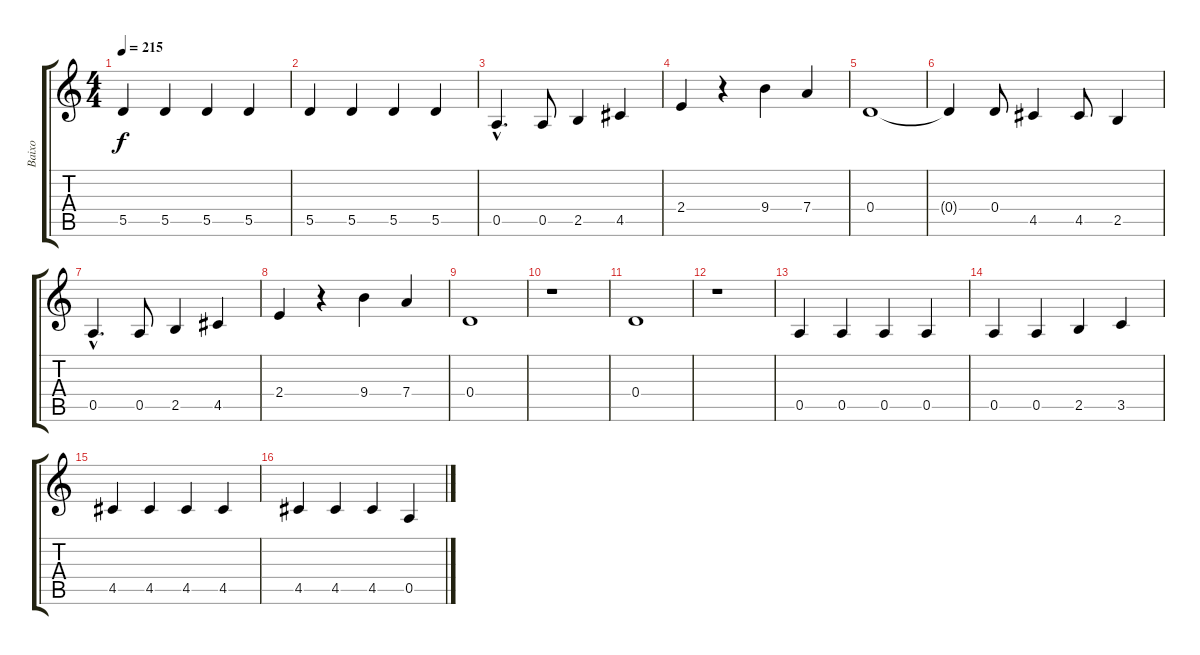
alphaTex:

\track ("Baixo" "Baixo") {instrument electricbassfinger}
\staff {score tabs}
\tuning (E4 B3 G3 D3 A2 E2) {hide}
\ts (4 4)
\tempo 215
\clef g2
\ks c
5.5.4{dy f} 5.5.4 5.5.4 5.5.4 |
5.5.4 5.5.4 5.5.4 5.5.4 |
0.5{hac}.4{d} 0.5.8 2.5.4 4.5.4 |
2.4.4 r.4 9.4.4 7.4.4 |
0.4.1 |
0.4{t}.4 0.4.8 4.5.4 4.5.8 2.5.4 |
0.5{hac}.4{d} 0.5.8 2.5.4 4.5.4 |
2.4.4 r.4 9.4.4 7.4.4 |
0.4.1 |
r.1 |
0.4.1 |
r.1 |
0.5.4 0.5.4 0.5.4 0.5.4 |
0.5.4 0.5.4 2.5.4 3.5.4 |
4.5.4 4.5.4 4.5.4 4.5.4 |
4.5.4 4.5.4 4.5.4 0.5.4
